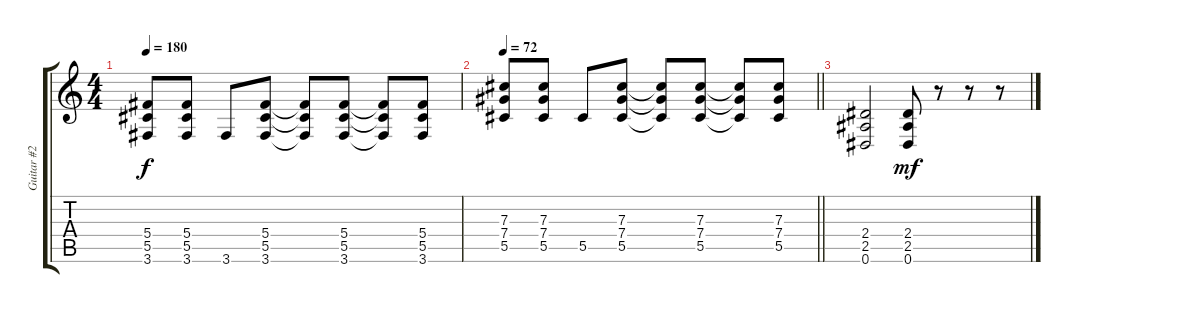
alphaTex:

\track ("Guitar #2" "Guitar #2") {instrument distortionguitar}
\staff {score tabs}
\tuning (Eb4 Bb3 Gb3 Db3 Ab2 Eb2) {hide}
\ts (4 4)
\tempo 180
\clef g2
\ks c
(5.4 5.5 3.6).8{dy f} (5.4 5.5 3.6).8 3.6.8 (5.4 5.5 3.6).8 (5.4{t} 5.5{t} 3.6{t}).8 (5.4 5.5 3.6).8 (5.4{t} 5.5{t} 3.6{t}).8 (5.4 5.5 3.6).8 |
\tempo 72
\barLineRight lightlight
(7.3 7.4 5.5).8 (7.3 7.4 5.5).8 5.5.8 (7.3 7.4 5.5).8 (7.3{t} 7.4{t} 5.5{t}).8 (7.3 7.4 5.5).8 (7.3{t} 7.4{t} 5.5{t}).8 (7.3 7.4 5.5).8 |
(2.4 2.5 0.6).2 (2.4 2.5 0.6).8{dy mf} r.8 r.8 r.8
